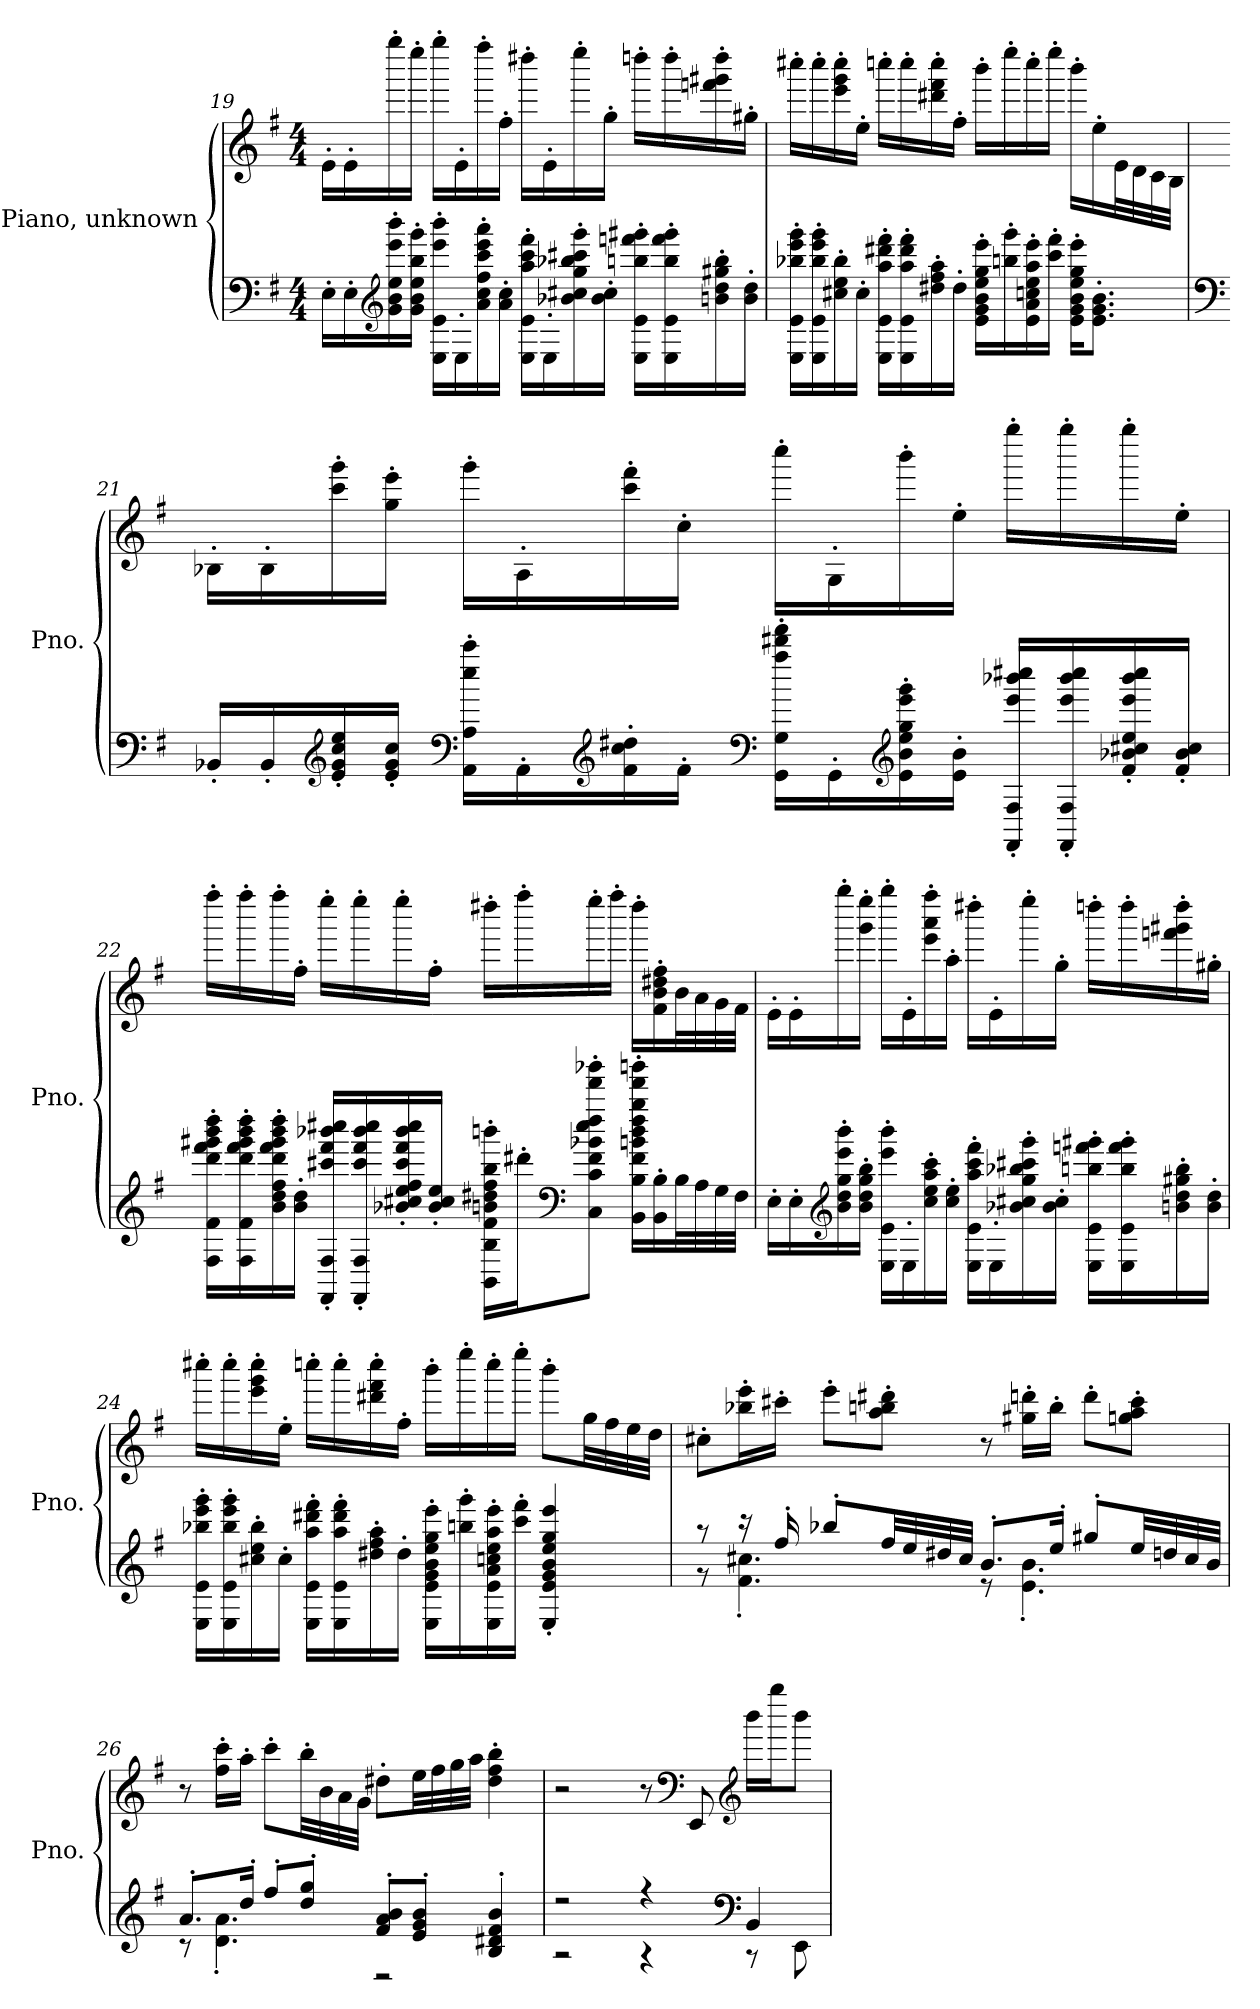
**kern	**kern
*part1	*part1
*staff2	*staff1
*I"Piano, unknown	*
*I'Pno.	*
!!LO:LB:g=z
*clefF4	*clefG2
*k[f#]	*k[f#]
*M4/4	*M4/4
=19	=19
16E'\LL	16e'\LL
16E'\	16e'\
*clefG2	*
16g\' 16b\' 16ee\' 16eee\' 16bbb\'	16gggg'\
16g\' 16b\' 16ee\' 16bb\' 16ggg\'JJ	16eeee'\JJ
16E\' 16e\' 16eee\' 16bbb\'LL	16gggg'\LL
16E'\	16e'\
16a\' 16cc\' 16ff#\' 16ccc\' 16eee\' 16aaa\'	16ffff#'\
16a\' 16cc\'JJ	16ff#'\JJ
16E\' 16e\' 16aa\' 16ccc\' 16fff#\'LL	16dddd#X'\LL
16E'\	16e'\
16b-X\' 16cc#X\' 16gg\' 16bb-X\' 16ccc#X\' 16ggg\'	16eeee'\
16b-\' 16cc#\'JJ	16gg'\JJ
16E\' 16e\' 16bbn\' 16fffn\' 16ggg#X\'LL	16ddddn'\LL
16E\' 16e\' 16bb\' 16fff\' 16ggg#\'	16dddd'\
16bn\' 16dd\' 16gg#X\' 16bb\'	16fffn\' 16ggg#X\' 16dddd\'
16b\' 16dd\'JJ	16gg#X'\JJ
!!LO:LB:g=z
=20	=20
16E\' 16e\' 16bb-X\' 16eee\' 16ggg\'LL	16cccc#X'\LL
16E\' 16e\' 16bb-\' 16eee\' 16ggg\'	16cccc#'\
16cc#X\' 16ee\' 16bb-\'	16eee\' 16ggg\' 16cccc#\'
16cc#'\JJ	16ee'\JJ
16E\' 16e\' 16aa\' 16ddd#X\' 16fff#\'LL	16ccccn'\LL
16E\' 16e\' 16aa\' 16ddd#\' 16fff#\'	16cccc'\
16dd#X\' 16ff#\' 16aa\'	16ddd#X\' 16fff#\' 16cccc\'
16dd#'\JJ	16ff#'\JJ
16e\' 16g\' 16b\' 16ee\' 16gg\' 16eee\'LL	16bbb'\LL
16bbn\' 16ggg\'	16eeee'\
16e\' 16a\' 16ccn\' 16ee\' 16aa\' 16eee\'	16cccc'\
16ccc\' 16fff#\'JJ	16eeee'\JJ
16e\' 16g\' 16b\' 16ee\' 16gg\' 16eee\'KL	16bbb'\LL
8.e\' 8.g\' 8.b\'J	16ee'\
.	32e\L
.	32d\
.	32c\
.	32B\JJJ
!!LO:LB:g=z
=21	=21
*clefF4	*
16BB-X'/LL	16B-X'\LL
16BB-'/	16B-'\
*clefG2	*
16e/' 16g/' 16cc/' 16ee/'	16ccc\' 16ggg\'
16e/' 16g/' 16cc/'JJ	16gg\' 16eee\'JJ
*clefF4	*
16AA\' 16A\' 16ee\' 16ccc\'LL	16ggg'\LL
16AA'\	16A'\
*clefG2	*
16f#\' 16cc\' 16dd#X\'	16ccc\' 16fff#\'
16f#'\JJ	16cc'\JJ
*clefF4	*
16GG\' 16G\' 16aa\' 16ddd#X\' 16fff#\'LL	16cccc'\LL
16GG'\	16G'\
*clefG2	*
16e\' 16b\' 16ee\' 16gg\' 16eee\' 16ggg\'	16bbb'\
16e\' 16b\'JJ	16ee'\JJ
16FF#/' 16F#/' 16eee/' 16bbb-X/' 16cccc#X/'LL	16gggg'\LL
16FF#/' 16F#/' 16eee/' 16bbb-/' 16cccc#/'	16gggg'\
16f#/' 16b-X/' 16cc#X/' 16ee/' 16eee/' 16bbb-/' 16cccc#/'	16gggg'\
16f#/' 16b-/' 16cc#/'JJ	16ee'\JJ
!!LO:LB:g=z
=22	=22
16F#\' 16f#\' 16ddd\' 16fff#\' 16ggg#X\' 16bbb\' 16dddd\'LL	16ffff#'\LL
16F#\' 16f#\' 16ddd\' 16fff#\' 16ggg#\' 16bbb\' 16dddd\'	16ffff#'\
16b\' 16dd\' 16ff#\' 16ddd\' 16fff#\' 16ggg#\' 16bbb\' 16dddd\'	16ffff#'\
16b\' 16dd\'JJ	16ff#'\JJ
16FF#/' 16F#/' 16ccc#X/' 16fff#/' 16bbb-X/' 16cccc#X/'LL	16eeee'\LL
16FF#/' 16F#/' 16ccc#/' 16fff#/' 16bbb-/' 16cccc#/'	16eeee'\
16b-X/' 16cc#X/' 16ee/' 16ff#/' 16ccc#/' 16fff#/' 16bbb-/' 16cccc#/'	16eeee'\
16b-/' 16cc#/' 16ee/'JJ	16ff#'\JJ
16BB\' 16B\' 16f#\' 16bn\' 16dd#X\' 16ff#\' 16bb\' 16bbbn\'LL	16dddd#X'\LL
16ddd#X'\J	16ffff#'\
*clefF4	*
8C\' 8c\' 8f#\' 8b-X\' 8ee\' 8ff#\' 8fff#\' 8bbb-X\'J	16eeee'\
.	16ffff#'\JJ
16BB\' 16B\' 16f#\' 16bn\' 16dd#\' 16ff#\' 16bb\' 16fff#\' 16bbbn\'LL	16dddd#'\LL
16BB\' 16B\'	16f#\' 16b\' 16dd#X\' 16ff#\'
32B\L	32b\L
32A\	32a\
32G\	32g\
32F#\JJJ	32f#\JJJ
!!LO:PB:g=z
=23	=23
16E'\LL	16e'\LL
16E'\	16e'\
*clefG2	*
16b\' 16dd\' 16gg\' 16eee\' 16bbb\'	16gggg'\
16b\' 16dd\' 16gg\' 16bb\'JJ	16ggg\' 16eeee\'JJ
16E\' 16e\' 16eee\' 16bbb\'LL	16gggg'\LL
16E'\	16e'\
16cc\' 16ee\' 16aa\' 16ccc\'	16eee\' 16aaa\' 16ffff#\'
16cc\' 16ee\'JJ	16aa'\JJ
16E\' 16e\' 16aa\' 16ccc\' 16fff#\'LL	16dddd#X'\LL
16E'\	16e'\
16b-X\' 16cc#X\' 16gg\' 16bb-X\' 16ccc#X\' 16ggg\'	16eeee'\
16b-\' 16cc#\'JJ	16gg'\JJ
16E\' 16e\' 16bbn\' 16fffn\' 16ggg#X\'LL	16ddddn'\LL
16E\' 16e\' 16bb\' 16fff\' 16ggg#\'	16dddd'\
16bn\' 16dd\' 16gg#X\' 16bb\'	16fffn\' 16ggg#X\' 16dddd\'
16b\' 16dd\'JJ	16gg#X'\JJ
!!LO:LB:g=z
=24	=24
16E\' 16e\' 16bb-X\' 16eee\' 16ggg\'LL	16cccc#X'\LL
16E\' 16e\' 16bb-\' 16eee\' 16ggg\'	16cccc#'\
16cc#X\' 16ee\' 16bb-\'	16eee\' 16ggg\' 16cccc#\'
16cc#'\JJ	16ee'\JJ
16E\' 16e\' 16aa\' 16ddd#X\' 16fff#\'LL	16ccccn'\LL
16E\' 16e\' 16aa\' 16ddd#\' 16fff#\'	16cccc'\
16dd#X\' 16ff#\' 16aa\'	16ddd#X\' 16fff#\' 16cccc\'
16dd#'\JJ	16ff#'\JJ
16E\' 16e\' 16g\' 16b\' 16ee\' 16gg\' 16eee\'LL	16bbb'\LL
16bbn\' 16ggg\'	16eeee'\
16E\' 16e\' 16a\' 16ccn\' 16ee\' 16aa\' 16eee\'	16cccc'\
16ccc\' 16fff#\'JJ	16eeee'\JJ
4E/' 4e/' 4g/' 4b/' 4ee/' 4gg/' 4eee/'	8bbb'\L
.	32gg\LL
.	32ff#\
.	32ee\
.	32dd\JJJ
!!LO:LB:g=z
=25	=25
*^	*
8r	8r	8cc#X'\L
16r	4.f#\' 4.cc#X\'	16bb-X\' 16eee\'L
16ff#'/	.	16ccc#X'\JJ
8bb-X'/L	.	8eee'\L
32ff#/LL	.	8aa\' 8bbn\' 8ddd#X\'J
32ee/	.	.
32dd#X/	.	.
32cc#/JJJ	.	.
8.b'/L	8r	8r
.	4.e\' 4.b\'	16gg#X\' 16dddn\'LL
16ee'/Jk	.	16bb'\JJ
8gg#X'/L	.	8ddd'\L
32ee/LL	.	8ggn\' 8aa\' 8ccc#\'J
32ddn/	.	.
32cc#/	.	.
32b/JJJ	.	.
=26	=26	=26
8.a'/L	8r	8r
.	4.d\' 4.a\'	16ff#\' 16ccc\'LL
16dd'/Jk	.	16aa'\JJ
8ff#'/L	.	8ccc'\L
8dd/' 8gg/'J	.	32bb'\LL
.	.	32b\
.	.	32a\
.	.	32g\JJJ
8f#/' 8a/' 8b/'L	2r	8dd#X'\L
8e/' 8g/' 8b/'J	.	32ee\LL
.	.	32ff#\
.	.	32gg\
.	.	32aa\JJJ
4B/' 4d#X/' 4f#/' 4b/'	.	4dd#\' 4ff#\' 4bb\'
!!LO:LB:g=z
=27	=27	=27
2r	2r	2r
4r	4r	8r
*	*	*clefF4
.	.	8EE/
*clefF4	*	*clefG2
4BB/	8r	16bbb\LL
.	.	16gggg\J
.	8EE\	8bbb\J
*v	*v	*
=	=
*-	*-
